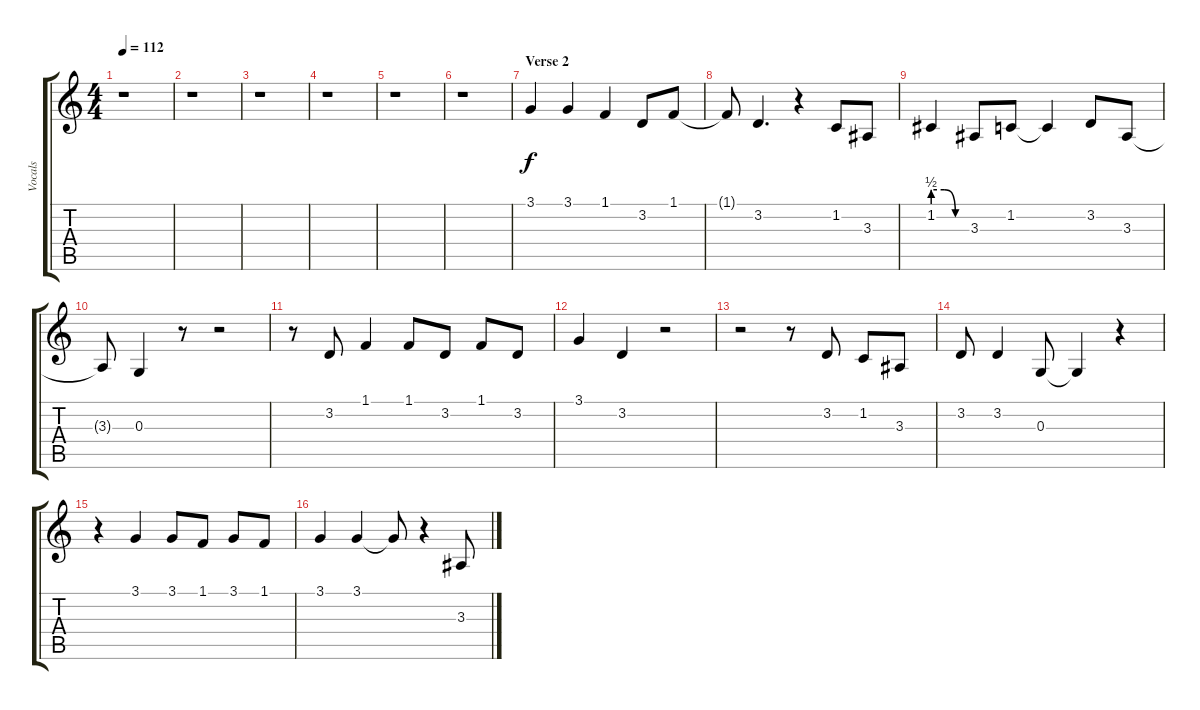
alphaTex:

\track ("Vocals" "Vocals") {instrument lead2sawtooth}
\staff {score tabs}
\tuning (E4 B3 G3 D3 A2 E2) {hide}
\ts (4 4)
\tempo 112
\clef g2
\ks c
r.1{dy f} |
r.1 |
r.1 |
r.1 |
r.1 |
r.1 |
\section ("" "Verse 2")
3.1.4 3.1.4 1.1.4 3.2.8 1.1.8 |
1.1{t}.8 3.2.4{d} r.4 1.2.8 3.3.8 |
1.2{be (custom 0 2 20 2 40 0 60 0)}.4 3.3.8 1.2.8 1.2{t}.4 3.2.8 3.3.8 |
3.3{t}.8 0.3.4 r.8 r.2 |
r.8 3.2.8 1.1.4 1.1.8 3.2.8 1.1.8 3.2.8 |
3.1.4 3.2.4 r.2 |
r.2 r.8 3.2.8 1.2.8 3.3.8 |
3.2.8 3.2.4 0.3.8 0.3{t}.4 r.4 |
r.4 3.1.4 3.1.8 1.1.8 3.1.8 1.1.8 |
3.1.4 3.1.4 3.1{t}.8 r.4 3.3.8
